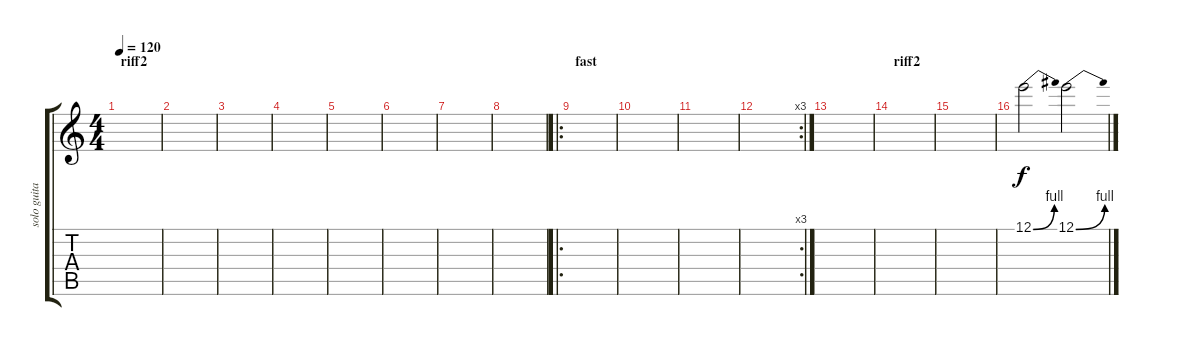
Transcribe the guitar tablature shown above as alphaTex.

\track ("solo guitar" "solo guita") {instrument overdrivenguitar}
\staff {score tabs}
\tuning (E4 B3 G3 D3 A2 E2) {hide}
\ts (4 4)
\section ("" "riff2")
\tempo 120
\clef g2
\ks c
|
|
|
|
|
|
|
|
\ro
\section ("" "fast")
|
|
|
\rc 3
|
|
\section ("" "riff2")
|
|
12.1{be (bend 0 0 60 4)}.2 12.1{be (bend 0 0 60 4)}.2
